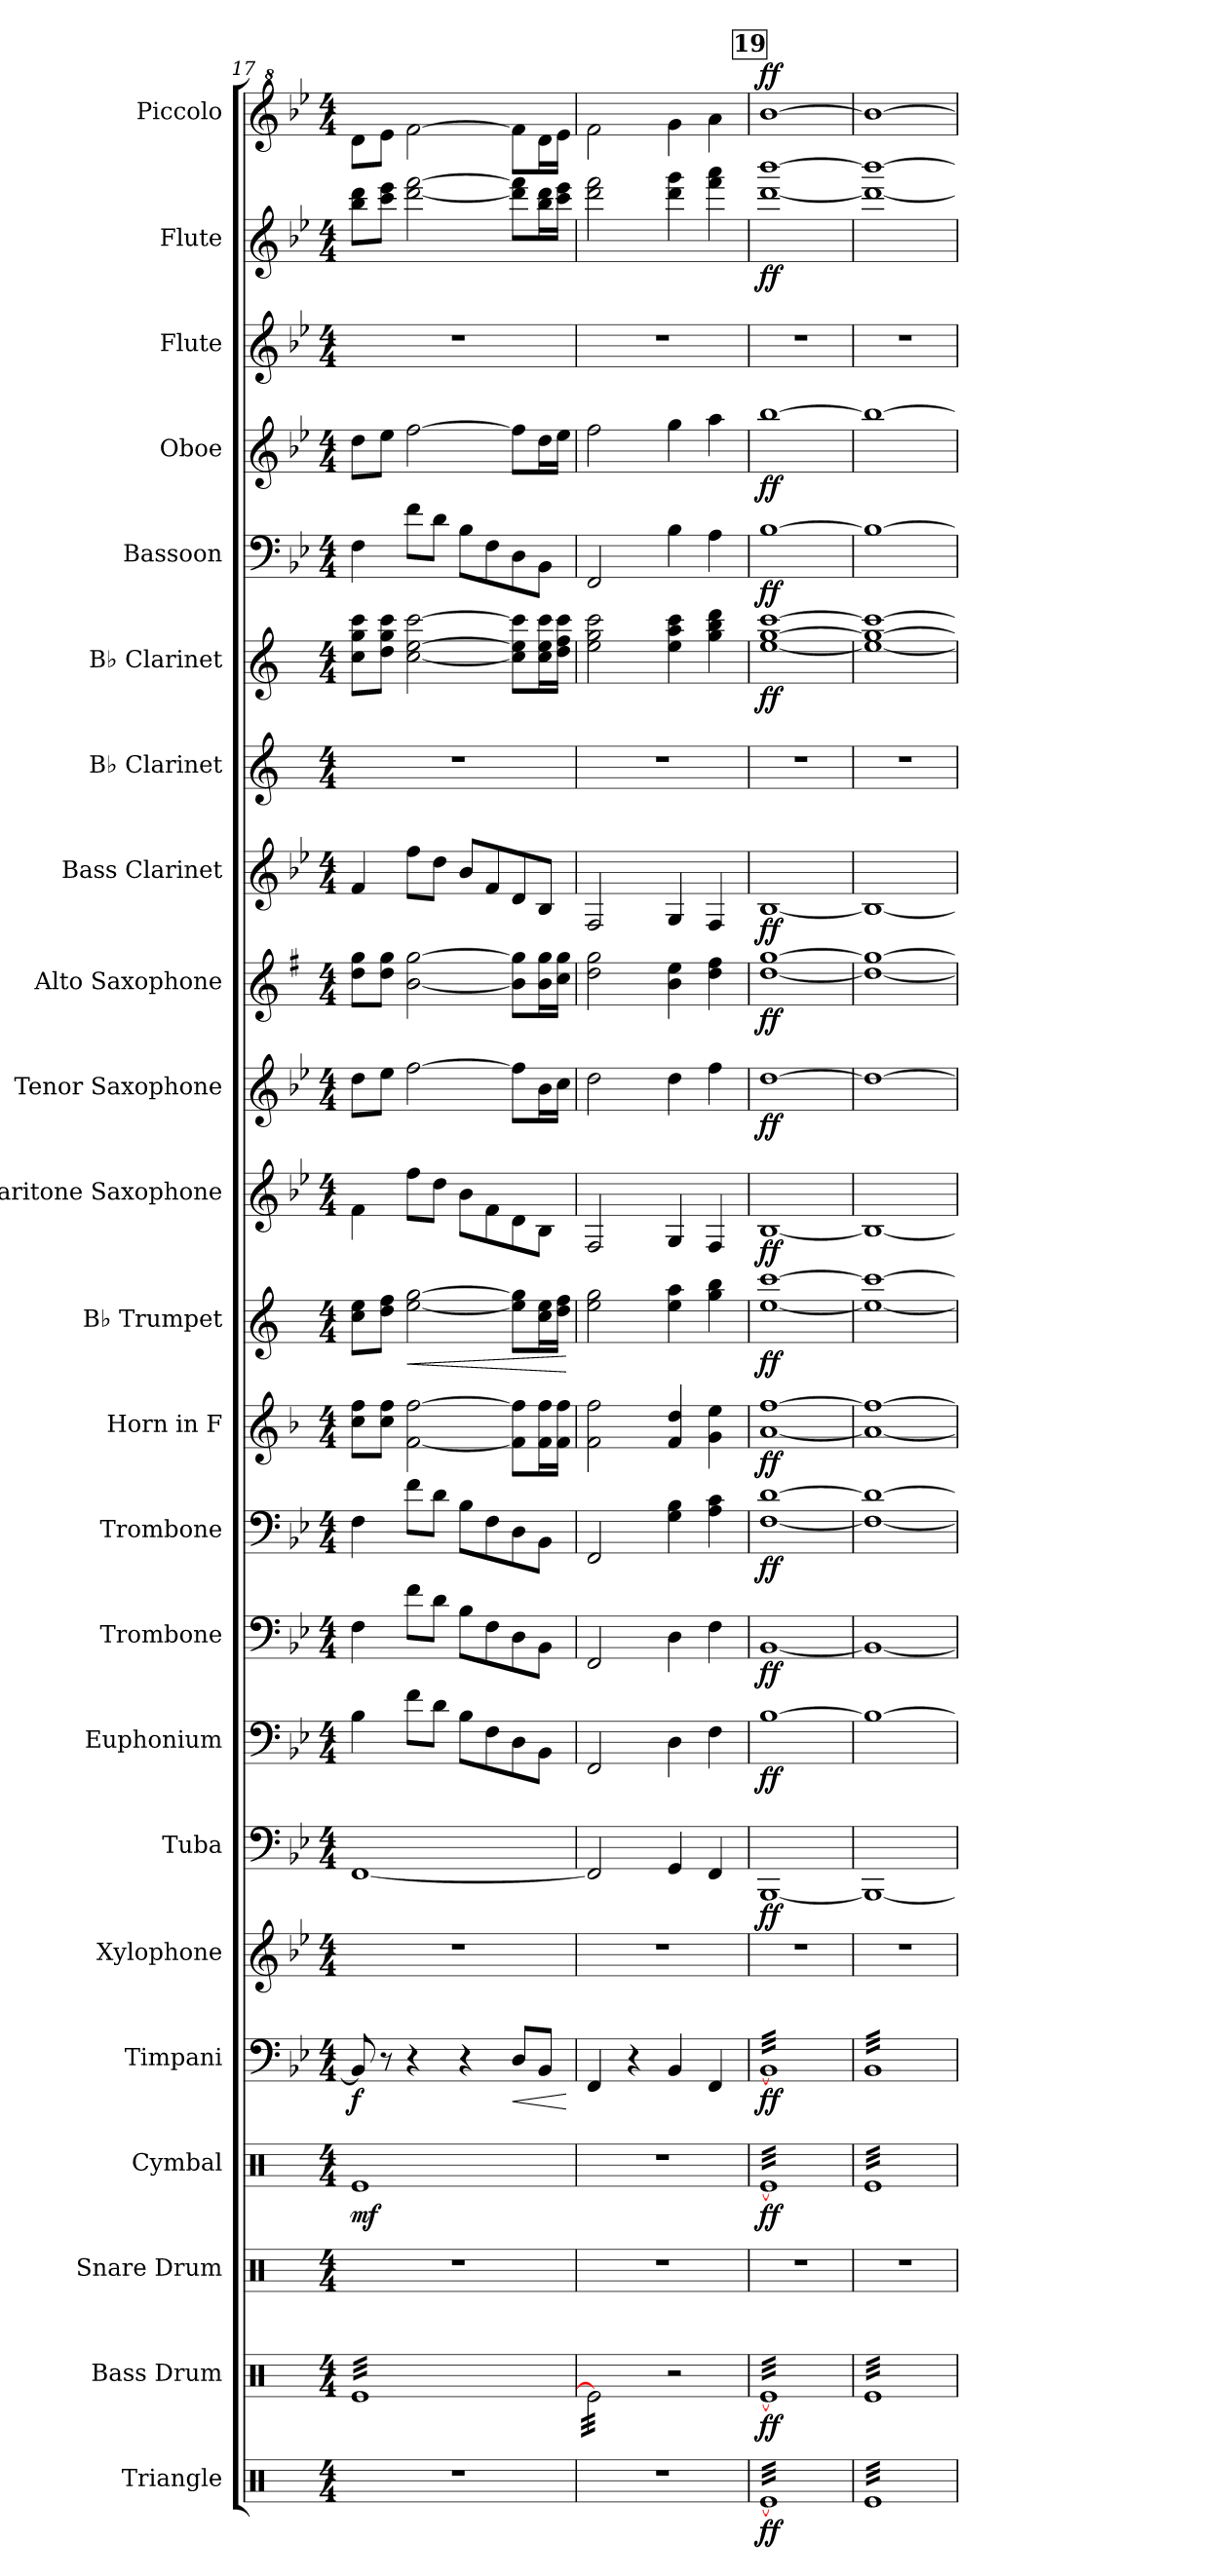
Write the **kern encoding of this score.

**kern	**dynam	**kern	**dynam	**kern	**kern	**dynam	**kern	**dynam	**kern	**kern	**dynam	**kern	**dynam	**kern	**dynam	**kern	**dynam	**kern	**dynam	**kern	**dynam	**kern	**dynam	**kern	**dynam	**kern	**dynam	**kern	**dynam	**kern	**kern	**dynam	**kern	**dynam	**kern	**dynam	**kern	**kern	**dynam	**kern	**dynam
*part23	*part23	*part22	*part22	*part21	*part20	*part20	*part19	*part19	*part18	*part17	*part17	*part16	*part16	*part15	*part15	*part14	*part14	*part13	*part13	*part12	*part12	*part11	*part11	*part10	*part10	*part9	*part9	*part8	*part8	*part7	*part6	*part6	*part5	*part5	*part4	*part4	*part3	*part2	*part2	*part1	*part1
*staff23	*staff23	*staff22	*staff22	*staff21	*staff20	*staff20	*staff19	*staff19	*staff18	*staff17	*staff17	*staff16	*staff16	*staff15	*staff15	*staff14	*staff14	*staff13	*staff13	*staff12	*staff12	*staff11	*staff11	*staff10	*staff10	*staff9	*staff9	*staff8	*staff8	*staff7	*staff6	*staff6	*staff5	*staff5	*staff4	*staff4	*staff3	*staff2	*staff2	*staff1	*staff1
*I"Triangle	*	*I"Bass Drum	*	*I"Snare Drum	*I"Cymbal	*	*I"Timpani	*	*I"Xylophone	*I"Tuba	*	*I"Euphonium	*	*I"Trombone	*	*I"Trombone	*	*I"Horn in F	*	*I"B♭ Trumpet	*	*I"Baritone Saxophone	*	*I"Tenor Saxophone	*	*I"Alto Saxophone	*	*I"Bass Clarinet	*	*I"B♭ Clarinet	*I"B♭ Clarinet	*	*I"Bassoon	*	*I"Oboe	*	*I"Flute	*I"Flute	*	*I"Piccolo	*
*I'Trgl.	*	*I'B. Dr.	*	*I'Sn. Dr.	*I'Cym.	*	*I'Timp.	*	*I'Xyl.	*I'Tba.	*	*I'Euph.	*	*I'Tbn.	*	*I'Tbn.	*	*	*	*I'B♭ Tpt.	*	*I'Bar. Sax.	*	*I'T. Sax.	*	*I'A. Sax.	*	*I'B. Cl.	*	*I'B♭ Cl.	*I'B♭ Cl.	*	*I'Bsn.	*	*I'Ob.	*	*I'Fl.	*I'Fl.	*	*I'Picc.	*
*clefX	*	*clefX	*	*clefX	*clefX	*	*clefF4	*	*clefG2	*clefF4	*	*clefF4	*	*clefF4	*	*clefF4	*	*clefG2	*	*clefG2	*	*clefG2	*	*clefG2	*	*clefG2	*	*clefG2	*	*clefG2	*clefG2	*	*clefF4	*	*clefG2	*	*clefG2	*clefG2	*	*clefG^2	*
*	*	*	*	*	*	*	*	*	*ITrd-7c-12	*	*	*	*	*	*	*	*	*ITrd4c7	*	*ITrd1c2	*	*ITrd12c21	*	*ITrd8c14	*	*ITrd5c9	*	*ITrd8c14	*	*ITrd1c2	*ITrd1c2	*	*	*	*	*	*	*	*	*ITrd-7c-12	*
*k[]	*	*k[]	*	*k[]	*k[]	*	*k[b-e-]	*	*k[b-e-]	*k[b-e-]	*	*k[b-e-]	*	*k[b-e-]	*	*k[b-e-]	*	*k[b-e-]	*	*k[b-e-]	*	*k[b-e-]	*	*k[b-e-]	*	*k[b-e-]	*	*k[b-e-]	*	*k[b-e-]	*k[b-e-]	*	*k[b-e-]	*	*k[b-e-]	*	*k[b-e-]	*k[b-e-]	*	*k[b-e-]	*
*M4/4	*	*M4/4	*	*M4/4	*M4/4	*	*M4/4	*	*M4/4	*M4/4	*	*M4/4	*	*M4/4	*	*M4/4	*	*M4/4	*	*M4/4	*	*M4/4	*	*M4/4	*	*M4/4	*	*M4/4	*	*M4/4	*M4/4	*	*M4/4	*	*M4/4	*	*M4/4	*M4/4	*	*M4/4	*
=17	=17	=17	=17	=17	=17	=17	=17	=17	=17	=17	=17	=17	=17	=17	=17	=17	=17	=17	=17	=17	=17	=17	=17	=17	=17	=17	=17	=17	=17	=17	=17	=17	=17	=17	=17	=17	=17	=17	=17	=17	=17
!	!	!	!	!	!	!LO:DY:b	!	!LO:DY:b	!	!	!	!	!	!	!	!	!	!	!	!	!	!	!	!	!	!	!	!	!	!	!	!	!	!	!	!	!	!	!	!	!
*	*	*tremolo	*	*	*	*	*	*	*	*	*	*	*	*	*	*	*	*	*	*	*	*	*	*	*	*	*	*	*	*	*	*	*	*	*	*	*	*	*	*	*
1r	.	32ReLLL	.	1r	1Re	mf	8BB-/]	f	1r	[1FF	.	4B-\	.	4F\	.	4F\	.	8f\ 8b-\L	.	8b-\ 8dd\L	.	4F\	.	8d\L	.	8f\ 8b-\L	.	4F/	.	1r	8b-\ 8ff\ 8bb-\L	.	4F\	.	8dd\L	.	1r	8bb-\ 8ddd\L	.	8ddd\L	.
.	.	32Re	.	.	.	.	.	.	.	.	.	.	.	.	.	.	.	.	.	.	.	.	.	.	.	.	.	.	.	.	.	.	.	.	.	.	.	.	.	.	.
.	.	32Re	.	.	.	.	.	.	.	.	.	.	.	.	.	.	.	.	.	.	.	.	.	.	.	.	.	.	.	.	.	.	.	.	.	.	.	.	.	.	.
.	.	32Re	.	.	.	.	.	.	.	.	.	.	.	.	.	.	.	.	.	.	.	.	.	.	.	.	.	.	.	.	.	.	.	.	.	.	.	.	.	.	.
.	.	32Re	.	.	.	.	8r	.	.	.	.	.	.	.	.	.	.	8f\ 8b-\J	.	8cc\ 8ee-\J	.	.	.	8e-\J	.	8f\ 8b-\J	.	.	.	.	8cc\ 8ff\ 8bb-\J	.	.	.	8ee-\J	.	.	8ccc\ 8eee-\J	.	8eee-\J	.
.	.	32Re	.	.	.	.	.	.	.	.	.	.	.	.	.	.	.	.	.	.	.	.	.	.	.	.	.	.	.	.	.	.	.	.	.	.	.	.	.	.	.
.	.	32Re	.	.	.	.	.	.	.	.	.	.	.	.	.	.	.	.	.	.	.	.	.	.	.	.	.	.	.	.	.	.	.	.	.	.	.	.	.	.	.
.	.	32Re	.	.	.	.	.	.	.	.	.	.	.	.	.	.	.	.	.	.	.	.	.	.	.	.	.	.	.	.	.	.	.	.	.	.	.	.	.	.	.
!	!	!	!	!	!	!	!	!	!	!	!	!	!	!	!	!	!	!	!	!	!LO:HP:b	!	!	!	!	!	!	!	!	!	!	!	!	!	!	!	!	!	!	!	!
.	.	32Re	.	.	.	.	4r	.	.	.	.	8f\L	.	8f\L	.	8f\L	.	[2B-\ [2b-\	.	[2dd\ [2ff\	<	8f\L	.	[2f\	.	[2d\ [2b-\	.	8f\L	.	.	[2b-\ [2dd\ [2bb-\	.	8f\L	.	[2ff\	.	.	[2ddd\ [2fff\	.	[2fff\	.
.	.	32Re	.	.	.	.	.	.	.	.	.	.	.	.	.	.	.	.	.	.	.	.	.	.	.	.	.	.	.	.	.	.	.	.	.	.	.	.	.	.	.
.	.	32Re	.	.	.	.	.	.	.	.	.	.	.	.	.	.	.	.	.	.	.	.	.	.	.	.	.	.	.	.	.	.	.	.	.	.	.	.	.	.	.
.	.	32Re	.	.	.	.	.	.	.	.	.	.	.	.	.	.	.	.	.	.	.	.	.	.	.	.	.	.	.	.	.	.	.	.	.	.	.	.	.	.	.
.	.	32Re	.	.	.	.	.	.	.	.	.	8d\J	.	8d\J	.	8d\J	.	.	.	.	.	8d\J	.	.	.	.	.	8d\J	.	.	.	.	8d\J	.	.	.	.	.	.	.	.
.	.	32Re	.	.	.	.	.	.	.	.	.	.	.	.	.	.	.	.	.	.	.	.	.	.	.	.	.	.	.	.	.	.	.	.	.	.	.	.	.	.	.
.	.	32Re	.	.	.	.	.	.	.	.	.	.	.	.	.	.	.	.	.	.	.	.	.	.	.	.	.	.	.	.	.	.	.	.	.	.	.	.	.	.	.
.	.	32Re	.	.	.	.	.	.	.	.	.	.	.	.	.	.	.	.	.	.	.	.	.	.	.	.	.	.	.	.	.	.	.	.	.	.	.	.	.	.	.
.	.	32Re	.	.	.	.	4r	.	.	.	.	8B-\L	.	8B-\L	.	8B-\L	.	.	.	.	.	8B-\L	.	.	.	.	.	8B-/L	.	.	.	.	8B-\L	.	.	.	.	.	.	.	.
.	.	32Re	.	.	.	.	.	.	.	.	.	.	.	.	.	.	.	.	.	.	.	.	.	.	.	.	.	.	.	.	.	.	.	.	.	.	.	.	.	.	.
.	.	32Re	.	.	.	.	.	.	.	.	.	.	.	.	.	.	.	.	.	.	.	.	.	.	.	.	.	.	.	.	.	.	.	.	.	.	.	.	.	.	.
.	.	32Re	.	.	.	.	.	.	.	.	.	.	.	.	.	.	.	.	.	.	.	.	.	.	.	.	.	.	.	.	.	.	.	.	.	.	.	.	.	.	.
.	.	32Re	.	.	.	.	.	.	.	.	.	8F\	.	8F\	.	8F\	.	.	.	.	.	8F\	.	.	.	.	.	8F/	.	.	.	.	8F\	.	.	.	.	.	.	.	.
.	.	32Re	.	.	.	.	.	.	.	.	.	.	.	.	.	.	.	.	.	.	.	.	.	.	.	.	.	.	.	.	.	.	.	.	.	.	.	.	.	.	.
.	.	32Re	.	.	.	.	.	.	.	.	.	.	.	.	.	.	.	.	.	.	.	.	.	.	.	.	.	.	.	.	.	.	.	.	.	.	.	.	.	.	.
.	.	32Re	.	.	.	.	.	.	.	.	.	.	.	.	.	.	.	.	.	.	.	.	.	.	.	.	.	.	.	.	.	.	.	.	.	.	.	.	.	.	.
!	!	!	!	!	!	!	!	!LO:HP:b	!	!	!	!	!	!	!	!	!	!	!	!	!	!	!	!	!	!	!	!	!	!	!	!	!	!	!	!	!	!	!	!	!
.	.	32Re	.	.	.	.	8D/L	<	.	.	.	8D\	.	8D\	.	8D\	.	8B-\] 8b-\]L	.	8dd\] 8ff\]L	.	8D\	.	8f\L]	.	8d\] 8b-\]L	.	8D/	.	.	8b-\] 8dd\] 8bb-\]L	.	8D\	.	8ff\L]	.	.	8ddd\] 8fff\]L	.	8fff\L]	.
.	.	32Re	.	.	.	.	.	.	.	.	.	.	.	.	.	.	.	.	.	.	.	.	.	.	.	.	.	.	.	.	.	.	.	.	.	.	.	.	.	.	.
.	.	32Re	.	.	.	.	.	.	.	.	.	.	.	.	.	.	.	.	.	.	.	.	.	.	.	.	.	.	.	.	.	.	.	.	.	.	.	.	.	.	.
.	.	32Re	.	.	.	.	.	.	.	.	.	.	.	.	.	.	.	.	.	.	.	.	.	.	.	.	.	.	.	.	.	.	.	.	.	.	.	.	.	.	.
.	.	32Re	.	.	.	.	8BB-/J	.	.	.	.	8BB-\J	.	8BB-\J	.	8BB-\J	.	16B-\ 16b-\L	.	16b-\ 16dd\L	.	8BB-\J	.	16B-\L	.	16d\ 16b-\L	.	8BB-/J	.	.	16b-\ 16dd\ 16bb-\L	.	8BB-\J	.	16dd\L	.	.	16bb-\ 16ddd\L	.	16ddd\L	.
.	.	32Re	.	.	.	.	.	.	.	.	.	.	.	.	.	.	.	.	.	.	.	.	.	.	.	.	.	.	.	.	.	.	.	.	.	.	.	.	.	.	.
.	.	32Re	.	.	.	.	.	.	.	.	.	.	.	.	.	.	.	16B-\ 16b-\JJ	.	16cc\ 16ee-\JJ	.	.	.	16c\JJ	.	16e-\ 16b-\JJ	.	.	.	.	16cc\ 16ee-\ 16bb-\JJ	.	.	.	16ee-\JJ	.	.	16ccc\ 16eee-\JJ	.	16eee-\JJ	.
.	.	32ReJJJ	.	.	.	.	.	.	.	.	.	.	.	.	.	.	.	.	.	.	.	.	.	.	.	.	.	.	.	.	.	.	.	.	.	.	.	.	.	.	.
.	.	.	.	.	.	.	.	[	.	.	.	.	.	.	.	.	.	.	.	.	[	.	.	.	.	.	.	.	.	.	.	.	.	.	.	.	.	.	.	.	.
=18	=18	=18	=18	=18	=18	=18	=18	=18	=18	=18	=18	=18	=18	=18	=18	=18	=18	=18	=18	=18	=18	=18	=18	=18	=18	=18	=18	=18	=18	=18	=18	=18	=18	=18	=18	=18	=18	=18	=18	=18	=18
1r	.	32Re\]LLL	.	1r	1r	.	4FF/	.	1r	2FF/]	.	2FF/	.	2FF/	.	2FF/	.	2B-\ 2b-\	.	2dd\ 2ff\	.	2FF/	.	2d\	.	2f\ 2b-\	.	2FF/	.	1r	2dd\ 2ff\ 2bb-\	.	2FF/	.	2ff\	.	1r	2ddd\ 2fff\	.	2fff\	.
.	.	32Re\	.	.	.	.	.	.	.	.	.	.	.	.	.	.	.	.	.	.	.	.	.	.	.	.	.	.	.	.	.	.	.	.	.	.	.	.	.	.	.
.	.	32Re\	.	.	.	.	.	.	.	.	.	.	.	.	.	.	.	.	.	.	.	.	.	.	.	.	.	.	.	.	.	.	.	.	.	.	.	.	.	.	.
.	.	32Re\	.	.	.	.	.	.	.	.	.	.	.	.	.	.	.	.	.	.	.	.	.	.	.	.	.	.	.	.	.	.	.	.	.	.	.	.	.	.	.
.	.	32Re\	.	.	.	.	.	.	.	.	.	.	.	.	.	.	.	.	.	.	.	.	.	.	.	.	.	.	.	.	.	.	.	.	.	.	.	.	.	.	.
.	.	32Re\	.	.	.	.	.	.	.	.	.	.	.	.	.	.	.	.	.	.	.	.	.	.	.	.	.	.	.	.	.	.	.	.	.	.	.	.	.	.	.
.	.	32Re\	.	.	.	.	.	.	.	.	.	.	.	.	.	.	.	.	.	.	.	.	.	.	.	.	.	.	.	.	.	.	.	.	.	.	.	.	.	.	.
.	.	32Re\	.	.	.	.	.	.	.	.	.	.	.	.	.	.	.	.	.	.	.	.	.	.	.	.	.	.	.	.	.	.	.	.	.	.	.	.	.	.	.
.	.	32Re\	.	.	.	.	4r	.	.	.	.	.	.	.	.	.	.	.	.	.	.	.	.	.	.	.	.	.	.	.	.	.	.	.	.	.	.	.	.	.	.
.	.	32Re\	.	.	.	.	.	.	.	.	.	.	.	.	.	.	.	.	.	.	.	.	.	.	.	.	.	.	.	.	.	.	.	.	.	.	.	.	.	.	.
.	.	32Re\	.	.	.	.	.	.	.	.	.	.	.	.	.	.	.	.	.	.	.	.	.	.	.	.	.	.	.	.	.	.	.	.	.	.	.	.	.	.	.
.	.	32Re\	.	.	.	.	.	.	.	.	.	.	.	.	.	.	.	.	.	.	.	.	.	.	.	.	.	.	.	.	.	.	.	.	.	.	.	.	.	.	.
.	.	32Re\	.	.	.	.	.	.	.	.	.	.	.	.	.	.	.	.	.	.	.	.	.	.	.	.	.	.	.	.	.	.	.	.	.	.	.	.	.	.	.
.	.	32Re\	.	.	.	.	.	.	.	.	.	.	.	.	.	.	.	.	.	.	.	.	.	.	.	.	.	.	.	.	.	.	.	.	.	.	.	.	.	.	.
.	.	32Re\	.	.	.	.	.	.	.	.	.	.	.	.	.	.	.	.	.	.	.	.	.	.	.	.	.	.	.	.	.	.	.	.	.	.	.	.	.	.	.
.	.	32Re\JJJ	.	.	.	.	.	.	.	.	.	.	.	.	.	.	.	.	.	.	.	.	.	.	.	.	.	.	.	.	.	.	.	.	.	.	.	.	.	.	.
.	.	2r	.	.	.	.	4BB-/	.	.	4GG/	.	4D\	.	4D\	.	4G\ 4B-\	.	4B-/ 4g/	.	4dd\ 4gg\	.	4GG/	.	4d\	.	4d\ 4g\	.	4GG/	.	.	4dd\ 4gg\ 4bb-\	.	4B-\	.	4gg\	.	.	4ddd\ 4ggg\	.	4ggg\	.
.	.	.	.	.	.	.	4FF/	.	.	4FF/	.	4F\	.	4F\	.	4A\ 4c\	.	4c\ 4a\	.	4ff\ 4aa\	.	4FF/	.	4f\	.	4f\ 4a\	.	4FF/	.	.	4ff\ 4aa\ 4ccc\	.	4A\	.	4aa\	.	.	4fff\ 4aaa\	.	4aaa\	.
!!LO:REH:place=s1:a:B:fs=14:t=19
=19	=19	=19	=19	=19	=19	=19	=19	=19	=19	=19	=19	=19	=19	=19	=19	=19	=19	=19	=19	=19	=19	=19	=19	=19	=19	=19	=19	=19	=19	=19	=19	=19	=19	=19	=19	=19	=19	=19	=19	=19	=19
!	!LO:DY:b	!	!LO:DY:b	!	!	!LO:DY:b	!	!LO:DY:b	!	!	!LO:DY:b	!	!LO:DY:b	!	!LO:DY:b	!	!LO:DY:b	!	!LO:DY:b	!	!LO:DY:b	!	!LO:DY:b	!	!LO:DY:b	!	!LO:DY:b	!	!LO:DY:b	!	!	!LO:DY:b	!	!LO:DY:b	!	!LO:DY:b	!	!	!LO:DY:b	!	!LO:DY:a
*tremolo	*	*	*	*	*	*	*	*	*	*	*	*	*	*	*	*	*	*	*	*	*	*	*	*	*	*	*	*	*	*	*	*	*	*	*	*	*	*	*	*	*
*	*	*	*	*	*tremolo	*	*	*	*	*	*	*	*	*	*	*	*	*	*	*	*	*	*	*	*	*	*	*	*	*	*	*	*	*	*	*	*	*	*	*	*
*	*	*	*	*	*	*	*tremolo	*	*	*	*	*	*	*	*	*	*	*	*	*	*	*	*	*	*	*	*	*	*	*	*	*	*	*	*	*	*	*	*	*	*
[32ReLLL	ff	[32ReLLL	ff	1r	[32ReLLL	ff	[32BB-LLL	ff	1r	[1BBB-	ff	[1B-	ff	[1BB-	ff	[1F [1d	ff	[1d [1b-	ff	[1dd [1bb-	ff	[1BB-	ff	[1d	ff	[1f [1b-	ff	[1BB-	ff	1r	[1dd [1ff [1bb-	ff	[1B-	ff	[1bb-	ff	1r	[1ddd [1bbb-	ff	[1bbb-	ff
32Re	.	32Re	.	.	32Re	.	32BB-	.	.	.	.	.	.	.	.	.	.	.	.	.	.	.	.	.	.	.	.	.	.	.	.	.	.	.	.	.	.	.	.	.	.
32Re	.	32Re	.	.	32Re	.	32BB-	.	.	.	.	.	.	.	.	.	.	.	.	.	.	.	.	.	.	.	.	.	.	.	.	.	.	.	.	.	.	.	.	.	.
32Re	.	32Re	.	.	32Re	.	32BB-	.	.	.	.	.	.	.	.	.	.	.	.	.	.	.	.	.	.	.	.	.	.	.	.	.	.	.	.	.	.	.	.	.	.
32Re	.	32Re	.	.	32Re	.	32BB-	.	.	.	.	.	.	.	.	.	.	.	.	.	.	.	.	.	.	.	.	.	.	.	.	.	.	.	.	.	.	.	.	.	.
32Re	.	32Re	.	.	32Re	.	32BB-	.	.	.	.	.	.	.	.	.	.	.	.	.	.	.	.	.	.	.	.	.	.	.	.	.	.	.	.	.	.	.	.	.	.
32Re	.	32Re	.	.	32Re	.	32BB-	.	.	.	.	.	.	.	.	.	.	.	.	.	.	.	.	.	.	.	.	.	.	.	.	.	.	.	.	.	.	.	.	.	.
32Re	.	32Re	.	.	32Re	.	32BB-	.	.	.	.	.	.	.	.	.	.	.	.	.	.	.	.	.	.	.	.	.	.	.	.	.	.	.	.	.	.	.	.	.	.
32Re	.	32Re	.	.	32Re	.	32BB-	.	.	.	.	.	.	.	.	.	.	.	.	.	.	.	.	.	.	.	.	.	.	.	.	.	.	.	.	.	.	.	.	.	.
32Re	.	32Re	.	.	32Re	.	32BB-	.	.	.	.	.	.	.	.	.	.	.	.	.	.	.	.	.	.	.	.	.	.	.	.	.	.	.	.	.	.	.	.	.	.
32Re	.	32Re	.	.	32Re	.	32BB-	.	.	.	.	.	.	.	.	.	.	.	.	.	.	.	.	.	.	.	.	.	.	.	.	.	.	.	.	.	.	.	.	.	.
32Re	.	32Re	.	.	32Re	.	32BB-	.	.	.	.	.	.	.	.	.	.	.	.	.	.	.	.	.	.	.	.	.	.	.	.	.	.	.	.	.	.	.	.	.	.
32Re	.	32Re	.	.	32Re	.	32BB-	.	.	.	.	.	.	.	.	.	.	.	.	.	.	.	.	.	.	.	.	.	.	.	.	.	.	.	.	.	.	.	.	.	.
32Re	.	32Re	.	.	32Re	.	32BB-	.	.	.	.	.	.	.	.	.	.	.	.	.	.	.	.	.	.	.	.	.	.	.	.	.	.	.	.	.	.	.	.	.	.
32Re	.	32Re	.	.	32Re	.	32BB-	.	.	.	.	.	.	.	.	.	.	.	.	.	.	.	.	.	.	.	.	.	.	.	.	.	.	.	.	.	.	.	.	.	.
32Re	.	32Re	.	.	32Re	.	32BB-	.	.	.	.	.	.	.	.	.	.	.	.	.	.	.	.	.	.	.	.	.	.	.	.	.	.	.	.	.	.	.	.	.	.
32Re	.	32Re	.	.	32Re	.	32BB-	.	.	.	.	.	.	.	.	.	.	.	.	.	.	.	.	.	.	.	.	.	.	.	.	.	.	.	.	.	.	.	.	.	.
32Re	.	32Re	.	.	32Re	.	32BB-	.	.	.	.	.	.	.	.	.	.	.	.	.	.	.	.	.	.	.	.	.	.	.	.	.	.	.	.	.	.	.	.	.	.
32Re	.	32Re	.	.	32Re	.	32BB-	.	.	.	.	.	.	.	.	.	.	.	.	.	.	.	.	.	.	.	.	.	.	.	.	.	.	.	.	.	.	.	.	.	.
32Re	.	32Re	.	.	32Re	.	32BB-	.	.	.	.	.	.	.	.	.	.	.	.	.	.	.	.	.	.	.	.	.	.	.	.	.	.	.	.	.	.	.	.	.	.
32Re	.	32Re	.	.	32Re	.	32BB-	.	.	.	.	.	.	.	.	.	.	.	.	.	.	.	.	.	.	.	.	.	.	.	.	.	.	.	.	.	.	.	.	.	.
32Re	.	32Re	.	.	32Re	.	32BB-	.	.	.	.	.	.	.	.	.	.	.	.	.	.	.	.	.	.	.	.	.	.	.	.	.	.	.	.	.	.	.	.	.	.
32Re	.	32Re	.	.	32Re	.	32BB-	.	.	.	.	.	.	.	.	.	.	.	.	.	.	.	.	.	.	.	.	.	.	.	.	.	.	.	.	.	.	.	.	.	.
32Re	.	32Re	.	.	32Re	.	32BB-	.	.	.	.	.	.	.	.	.	.	.	.	.	.	.	.	.	.	.	.	.	.	.	.	.	.	.	.	.	.	.	.	.	.
32Re	.	32Re	.	.	32Re	.	32BB-	.	.	.	.	.	.	.	.	.	.	.	.	.	.	.	.	.	.	.	.	.	.	.	.	.	.	.	.	.	.	.	.	.	.
32Re	.	32Re	.	.	32Re	.	32BB-	.	.	.	.	.	.	.	.	.	.	.	.	.	.	.	.	.	.	.	.	.	.	.	.	.	.	.	.	.	.	.	.	.	.
32Re	.	32Re	.	.	32Re	.	32BB-	.	.	.	.	.	.	.	.	.	.	.	.	.	.	.	.	.	.	.	.	.	.	.	.	.	.	.	.	.	.	.	.	.	.
32Re	.	32Re	.	.	32Re	.	32BB-	.	.	.	.	.	.	.	.	.	.	.	.	.	.	.	.	.	.	.	.	.	.	.	.	.	.	.	.	.	.	.	.	.	.
32Re	.	32Re	.	.	32Re	.	32BB-	.	.	.	.	.	.	.	.	.	.	.	.	.	.	.	.	.	.	.	.	.	.	.	.	.	.	.	.	.	.	.	.	.	.
32Re	.	32Re	.	.	32Re	.	32BB-	.	.	.	.	.	.	.	.	.	.	.	.	.	.	.	.	.	.	.	.	.	.	.	.	.	.	.	.	.	.	.	.	.	.
32Re	.	32Re	.	.	32Re	.	32BB-	.	.	.	.	.	.	.	.	.	.	.	.	.	.	.	.	.	.	.	.	.	.	.	.	.	.	.	.	.	.	.	.	.	.
32ReJJJ	.	32ReJJJ	.	.	32ReJJJ	.	32BB-JJJ	.	.	.	.	.	.	.	.	.	.	.	.	.	.	.	.	.	.	.	.	.	.	.	.	.	.	.	.	.	.	.	.	.	.
=20	=20	=20	=20	=20	=20	=20	=20	=20	=20	=20	=20	=20	=20	=20	=20	=20	=20	=20	=20	=20	=20	=20	=20	=20	=20	=20	=20	=20	=20	=20	=20	=20	=20	=20	=20	=20	=20	=20	=20	=20	=20
32ReLLL	.	32ReLLL	.	1r	32ReLLL	.	32BB-LLL	.	1r	1BBB-_	.	1B-_	.	1BB-_	.	1F_ 1d_	.	1d_ 1b-_	.	1dd_ 1bb-_	.	1BB-_	.	1d_	.	1f_ 1b-_	.	1BB-_	.	1r	1dd_ 1ff_ 1bb-_	.	1B-_	.	1bb-_	.	1r	1ddd_ 1bbb-_	.	1bbb-_	.
32Re	.	32Re	.	.	32Re	.	32BB-	.	.	.	.	.	.	.	.	.	.	.	.	.	.	.	.	.	.	.	.	.	.	.	.	.	.	.	.	.	.	.	.	.	.
32Re	.	32Re	.	.	32Re	.	32BB-	.	.	.	.	.	.	.	.	.	.	.	.	.	.	.	.	.	.	.	.	.	.	.	.	.	.	.	.	.	.	.	.	.	.
32Re	.	32Re	.	.	32Re	.	32BB-	.	.	.	.	.	.	.	.	.	.	.	.	.	.	.	.	.	.	.	.	.	.	.	.	.	.	.	.	.	.	.	.	.	.
32Re	.	32Re	.	.	32Re	.	32BB-	.	.	.	.	.	.	.	.	.	.	.	.	.	.	.	.	.	.	.	.	.	.	.	.	.	.	.	.	.	.	.	.	.	.
32Re	.	32Re	.	.	32Re	.	32BB-	.	.	.	.	.	.	.	.	.	.	.	.	.	.	.	.	.	.	.	.	.	.	.	.	.	.	.	.	.	.	.	.	.	.
32Re	.	32Re	.	.	32Re	.	32BB-	.	.	.	.	.	.	.	.	.	.	.	.	.	.	.	.	.	.	.	.	.	.	.	.	.	.	.	.	.	.	.	.	.	.
32Re	.	32Re	.	.	32Re	.	32BB-	.	.	.	.	.	.	.	.	.	.	.	.	.	.	.	.	.	.	.	.	.	.	.	.	.	.	.	.	.	.	.	.	.	.
32Re	.	32Re	.	.	32Re	.	32BB-	.	.	.	.	.	.	.	.	.	.	.	.	.	.	.	.	.	.	.	.	.	.	.	.	.	.	.	.	.	.	.	.	.	.
32Re	.	32Re	.	.	32Re	.	32BB-	.	.	.	.	.	.	.	.	.	.	.	.	.	.	.	.	.	.	.	.	.	.	.	.	.	.	.	.	.	.	.	.	.	.
32Re	.	32Re	.	.	32Re	.	32BB-	.	.	.	.	.	.	.	.	.	.	.	.	.	.	.	.	.	.	.	.	.	.	.	.	.	.	.	.	.	.	.	.	.	.
32Re	.	32Re	.	.	32Re	.	32BB-	.	.	.	.	.	.	.	.	.	.	.	.	.	.	.	.	.	.	.	.	.	.	.	.	.	.	.	.	.	.	.	.	.	.
32Re	.	32Re	.	.	32Re	.	32BB-	.	.	.	.	.	.	.	.	.	.	.	.	.	.	.	.	.	.	.	.	.	.	.	.	.	.	.	.	.	.	.	.	.	.
32Re	.	32Re	.	.	32Re	.	32BB-	.	.	.	.	.	.	.	.	.	.	.	.	.	.	.	.	.	.	.	.	.	.	.	.	.	.	.	.	.	.	.	.	.	.
32Re	.	32Re	.	.	32Re	.	32BB-	.	.	.	.	.	.	.	.	.	.	.	.	.	.	.	.	.	.	.	.	.	.	.	.	.	.	.	.	.	.	.	.	.	.
32Re	.	32Re	.	.	32Re	.	32BB-	.	.	.	.	.	.	.	.	.	.	.	.	.	.	.	.	.	.	.	.	.	.	.	.	.	.	.	.	.	.	.	.	.	.
32Re	.	32Re	.	.	32Re	.	32BB-	.	.	.	.	.	.	.	.	.	.	.	.	.	.	.	.	.	.	.	.	.	.	.	.	.	.	.	.	.	.	.	.	.	.
32Re	.	32Re	.	.	32Re	.	32BB-	.	.	.	.	.	.	.	.	.	.	.	.	.	.	.	.	.	.	.	.	.	.	.	.	.	.	.	.	.	.	.	.	.	.
32Re	.	32Re	.	.	32Re	.	32BB-	.	.	.	.	.	.	.	.	.	.	.	.	.	.	.	.	.	.	.	.	.	.	.	.	.	.	.	.	.	.	.	.	.	.
32Re	.	32Re	.	.	32Re	.	32BB-	.	.	.	.	.	.	.	.	.	.	.	.	.	.	.	.	.	.	.	.	.	.	.	.	.	.	.	.	.	.	.	.	.	.
32Re	.	32Re	.	.	32Re	.	32BB-	.	.	.	.	.	.	.	.	.	.	.	.	.	.	.	.	.	.	.	.	.	.	.	.	.	.	.	.	.	.	.	.	.	.
32Re	.	32Re	.	.	32Re	.	32BB-	.	.	.	.	.	.	.	.	.	.	.	.	.	.	.	.	.	.	.	.	.	.	.	.	.	.	.	.	.	.	.	.	.	.
32Re	.	32Re	.	.	32Re	.	32BB-	.	.	.	.	.	.	.	.	.	.	.	.	.	.	.	.	.	.	.	.	.	.	.	.	.	.	.	.	.	.	.	.	.	.
32Re	.	32Re	.	.	32Re	.	32BB-	.	.	.	.	.	.	.	.	.	.	.	.	.	.	.	.	.	.	.	.	.	.	.	.	.	.	.	.	.	.	.	.	.	.
32Re	.	32Re	.	.	32Re	.	32BB-	.	.	.	.	.	.	.	.	.	.	.	.	.	.	.	.	.	.	.	.	.	.	.	.	.	.	.	.	.	.	.	.	.	.
32Re	.	32Re	.	.	32Re	.	32BB-	.	.	.	.	.	.	.	.	.	.	.	.	.	.	.	.	.	.	.	.	.	.	.	.	.	.	.	.	.	.	.	.	.	.
32Re	.	32Re	.	.	32Re	.	32BB-	.	.	.	.	.	.	.	.	.	.	.	.	.	.	.	.	.	.	.	.	.	.	.	.	.	.	.	.	.	.	.	.	.	.
32Re	.	32Re	.	.	32Re	.	32BB-	.	.	.	.	.	.	.	.	.	.	.	.	.	.	.	.	.	.	.	.	.	.	.	.	.	.	.	.	.	.	.	.	.	.
32Re	.	32Re	.	.	32Re	.	32BB-	.	.	.	.	.	.	.	.	.	.	.	.	.	.	.	.	.	.	.	.	.	.	.	.	.	.	.	.	.	.	.	.	.	.
32Re	.	32Re	.	.	32Re	.	32BB-	.	.	.	.	.	.	.	.	.	.	.	.	.	.	.	.	.	.	.	.	.	.	.	.	.	.	.	.	.	.	.	.	.	.
32Re	.	32Re	.	.	32Re	.	32BB-	.	.	.	.	.	.	.	.	.	.	.	.	.	.	.	.	.	.	.	.	.	.	.	.	.	.	.	.	.	.	.	.	.	.
32ReJJJ	.	32ReJJJ	.	.	32ReJJJ	.	32BB-JJJ	.	.	.	.	.	.	.	.	.	.	.	.	.	.	.	.	.	.	.	.	.	.	.	.	.	.	.	.	.	.	.	.	.	.
*	*	*	*	*	*	*	*Xtremolo	*	*	*	*	*	*	*	*	*	*	*	*	*	*	*	*	*	*	*	*	*	*	*	*	*	*	*	*	*	*	*	*	*	*
*	*	*	*	*	*Xtremolo	*	*	*	*	*	*	*	*	*	*	*	*	*	*	*	*	*	*	*	*	*	*	*	*	*	*	*	*	*	*	*	*	*	*	*	*
*	*	*Xtremolo	*	*	*	*	*	*	*	*	*	*	*	*	*	*	*	*	*	*	*	*	*	*	*	*	*	*	*	*	*	*	*	*	*	*	*	*	*	*	*
*Xtremolo	*	*	*	*	*	*	*	*	*	*	*	*	*	*	*	*	*	*	*	*	*	*	*	*	*	*	*	*	*	*	*	*	*	*	*	*	*	*	*	*	*
=	=	=	=	=	=	=	=	=	=	=	=	=	=	=	=	=	=	=	=	=	=	=	=	=	=	=	=	=	=	=	=	=	=	=	=	=	=	=	=	=	=
*-	*-	*-	*-	*-	*-	*-	*-	*-	*-	*-	*-	*-	*-	*-	*-	*-	*-	*-	*-	*-	*-	*-	*-	*-	*-	*-	*-	*-	*-	*-	*-	*-	*-	*-	*-	*-	*-	*-	*-	*-	*-
